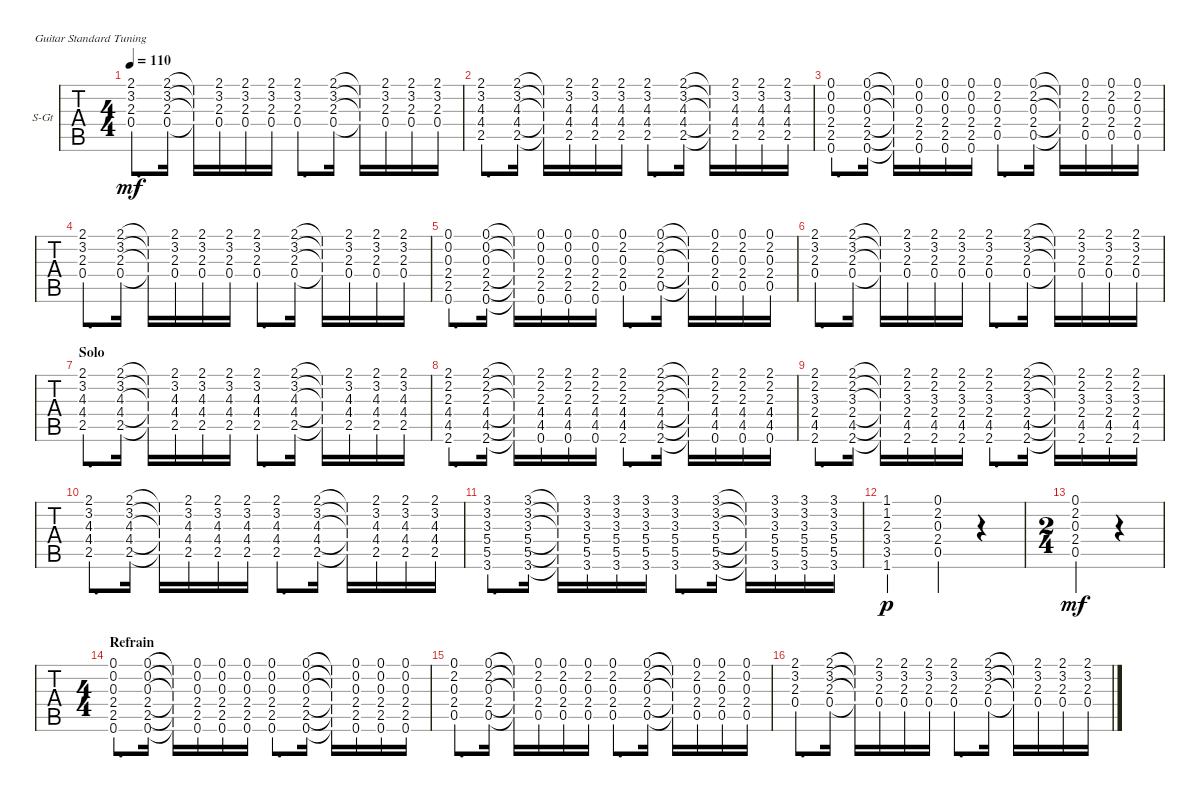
\bracketExtendMode groupsimilarinstruments
\firstSystemTrackNameOrientation horizontal
\otherSystemsTrackNameOrientation horizontal
\track ("Rhythm Guitar " "S-Gt") {instrument acousticguitarsteel}
\staff {tabs}
\tuning (E4 B3 G3 D3 A2 E2)
\ts (4 4)
\tempo 110
\clef g2
\ks c
(2.1 3.2 2.3 0.4).8{d dy mf} (2.1 3.2 2.3 0.4).16 (2.1{t} 3.2{t} 2.3{t} 0.4{t}).16 (2.1 3.2 2.3 0.4).16 (2.1 3.2 2.3 0.4).16 (2.1 3.2 2.3 0.4).16 (2.1 3.2 2.3 0.4).8{d} (2.1 3.2 2.3 0.4).16 (2.1{t} 3.2{t} 2.3{t} 0.4{t}).16 (2.1 3.2 2.3 0.4).16 (2.1 3.2 2.3 0.4).16 (2.1 3.2 2.3 0.4).16 |
(2.1 3.2 4.3 4.4 2.5).8{d} (2.1 3.2 4.3 4.4 2.5).16 (2.1{t} 3.2{t} 4.3{t} 4.4{t} 2.5{t}).16 (2.1 3.2 4.3 4.4 2.5).16 (2.1 3.2 4.3 4.4 2.5).16 (2.1 3.2 4.3 4.4 2.5).16 (2.1 3.2 4.3 4.4 2.5).8{d} (2.1 3.2 4.3 4.4 2.5).16 (2.1{t} 3.2{t} 4.3{t} 4.4{t} 2.5{t}).16 (2.1 3.2 4.3 4.4 2.5).16 (2.1 3.2 4.3 4.4 2.5).16 (2.1 3.2 4.3 4.4 2.5).16 |
(0.1 0.2 0.3 2.4 2.5 0.6).8{d} (0.1 0.2 0.3 2.4 2.5 0.6).16 (0.1{t} 0.2{t} 0.3{t} 2.4{t} 2.5{t} 0.6{t}).16 (0.1 0.2 0.3 2.4 2.5 0.6).16 (0.1 0.2 0.3 2.4 2.5 0.6).16 (0.1 0.2 0.3 2.4 2.5 0.6).16 (0.1 2.2 0.3 2.4 0.5).8{d} (0.1 2.2 0.3 2.4 0.5).16 (0.1{t} 2.2{t} 0.3{t} 2.4{t} 0.5{t}).16 (0.1 2.2 0.3 2.4 0.5).16 (0.1 2.2 0.3 2.4 0.5).16 (0.1 2.2 0.3 2.4 0.5).16 |
(2.1 3.2 2.3 0.4).8{d} (2.1 3.2 2.3 0.4).16 (2.1{t} 3.2{t} 2.3{t} 0.4{t}).16 (2.1 3.2 2.3 0.4).16 (2.1 3.2 2.3 0.4).16 (2.1 3.2 2.3 0.4).16 (2.1 3.2 2.3 0.4).8{d} (2.1 3.2 2.3 0.4).16 (2.1{t} 3.2{t} 2.3{t} 0.4{t}).16 (2.1 3.2 2.3 0.4).16 (2.1 3.2 2.3 0.4).16 (2.1 3.2 2.3 0.4).16 |
(0.1 0.2 0.3 2.4 2.5 0.6).8{d} (0.1 0.2 0.3 2.4 2.5 0.6).16 (0.1{t} 0.2{t} 0.3{t} 2.4{t} 2.5{t} 0.6{t}).16 (0.1 0.2 0.3 2.4 2.5 0.6).16 (0.1 0.2 0.3 2.4 2.5 0.6).16 (0.1 0.2 0.3 2.4 2.5 0.6).16 (0.1 2.2 0.3 2.4 0.5).8{d} (0.1 2.2 0.3 2.4 0.5).16 (0.1{t} 2.2{t} 0.3{t} 2.4{t} 0.5{t}).16 (0.1 2.2 0.3 2.4 0.5).16 (0.1 2.2 0.3 2.4 0.5).16 (0.1 2.2 0.3 2.4 0.5).16 |
(2.1 3.2 2.3 0.4).8{d} (2.1 3.2 2.3 0.4).16 (2.1{t} 3.2{t} 2.3{t} 0.4{t}).16 (2.1 3.2 2.3 0.4).16 (2.1 3.2 2.3 0.4).16 (2.1 3.2 2.3 0.4).16 (2.1 3.2 2.3 0.4).8{d} (2.1 3.2 2.3 0.4).16 (2.1{t} 3.2{t} 2.3{t} 0.4{t}).16 (2.1 3.2 2.3 0.4).16 (2.1 3.2 2.3 0.4).16 (2.1 3.2 2.3 0.4).16 |
\section ("" "Solo")
(2.1 3.2 4.3 4.4 2.5).8{d} (2.1 3.2 4.3 4.4 2.5).16 (2.1{t} 3.2{t} 4.3{t} 4.4{t} 2.5{t}).16 (2.1 3.2 4.3 4.4 2.5).16 (2.1 3.2 4.3 4.4 2.5).16 (2.1 3.2 4.3 4.4 2.5).16 (2.1 3.2 4.3 4.4 2.5).8{d} (2.1 3.2 4.3 4.4 2.5).16 (2.1{t} 3.2{t} 4.3{t} 4.4{t} 2.5{t}).16 (2.1 3.2 4.3 4.4 2.5).16 (2.1 3.2 4.3 4.4 2.5).16 (2.1 3.2 4.3 4.4 2.5).16 |
(2.1 2.2 2.3 4.4 4.5 2.6).8{d} (2.1 2.2 2.3 4.4 4.5 2.6).16 (2.1{t} 2.2{t} 2.3{t} 4.4{t} 4.5{t} 2.6{t}).16 (2.1 2.2 2.3 4.4 4.5 0.6).16 (2.1 2.2 2.3 4.4 4.5 0.6).16 (2.1 2.2 2.3 4.4 4.5 0.6).16 (2.1 2.2 2.3 4.4 4.5 2.6).8{d} (2.1 2.2 2.3 4.4 4.5 2.6).16 (2.1{t} 2.2{t} 2.3{t} 4.4{t} 4.5{t} 2.6{t}).16 (2.1 2.2 2.3 4.4 4.5 0.6).16 (2.1 2.2 2.3 4.4 4.5 0.6).16 (2.1 2.2 2.3 4.4 4.5 0.6).16 |
(2.1 2.2 3.3 2.4 4.5 2.6).8{d} (2.1 2.2 3.3 2.4 4.5 2.6).16 (2.1{t} 2.2{t} 3.3{t} 2.4{t} 4.5{t} 2.6{t}).16 (2.1 2.2 3.3 2.4 4.5 2.6).16 (2.1 2.2 3.3 2.4 4.5 2.6).16 (2.1 2.2 3.3 2.4 4.5 2.6).16 (2.1 2.2 3.3 2.4 4.5 2.6).8{d} (2.1 2.2 3.3 2.4 4.5 2.6).16 (2.1{t} 2.2{t} 3.3{t} 2.4{t} 4.5{t} 2.6{t}).16 (2.1 2.2 3.3 2.4 4.5 2.6).16 (2.1 2.2 3.3 2.4 4.5 2.6).16 (2.1 2.2 3.3 2.4 4.5 2.6).16 |
(2.1 3.2 4.3 4.4 2.5).8{d} (2.1 3.2 4.3 4.4 2.5).16 (2.1{t} 3.2{t} 4.3{t} 4.4{t} 2.5{t}).16 (2.1 3.2 4.3 4.4 2.5).16 (2.1 3.2 4.3 4.4 2.5).16 (2.1 3.2 4.3 4.4 2.5).16 (2.1 3.2 4.3 4.4 2.5).8{d} (2.1 3.2 4.3 4.4 2.5).16 (2.1{t} 3.2{t} 4.3{t} 4.4{t} 2.5{t}).16 (2.1 3.2 4.3 4.4 2.5).16 (2.1 3.2 4.3 4.4 2.5).16 (2.1 3.2 4.3 4.4 2.5).16 |
(3.1 3.2 3.3 5.4 5.5 3.6).8{d} (3.1 3.2 3.3 5.4 5.5 3.6).16 (3.1{t} 3.2{t} 3.3{t} 5.4{t} 5.5{t} 3.6{t}).16 (3.1 3.2 3.3 5.4 5.5 3.6).16 (3.1 3.2 3.3 5.4 5.5 3.6).16 (3.1 3.2 3.3 5.4 5.5 3.6).16 (3.1 3.2 3.3 5.4 5.5 3.6).8{d} (3.1 3.2 3.3 5.4 5.5 3.6).16 (3.1{t} 3.2{t} 3.3{t} 5.4{t} 5.5{t} 3.6{t}).16 (3.1 3.2 3.3 5.4 5.5 3.6).16 (3.1 3.2 3.3 5.4 5.5 3.6).16 (3.1 3.2 3.3 5.4 5.5 3.6).16 |
(1.1{ac} 1.2{ac} 2.3{ac} 3.4{ac} 3.5{ac} 1.6{ac}).2{dy p} (0.1{ac} 2.2{ac} 0.3{ac} 2.4{ac} 0.5{ac}).4 r.4 |
\ts (2 4)
(0.1 2.2 0.3 2.4 0.5).4{dy mf} r.4 |
\ts (4 4)
\section ("" "Refrain")
(0.1 0.2 0.3 2.4 2.5 0.6).8{d} (0.1 0.2 0.3 2.4 2.5 0.6).16 (0.1{t} 0.2{t} 0.3{t} 2.4{t} 2.5{t} 0.6{t}).16 (0.1 0.2 0.3 2.4 2.5 0.6).16 (0.1 0.2 0.3 2.4 2.5 0.6).16 (0.1 0.2 0.3 2.4 2.5 0.6).16 (0.1 0.2 0.3 2.4 2.5 0.6).8{d} (0.1 0.2 0.3 2.4 2.5 0.6).16 (0.1{t} 0.2{t} 0.3{t} 2.4{t} 2.5{t} 0.6{t}).16 (0.1 0.2 0.3 2.4 2.5 0.6).16 (0.1 0.2 0.3 2.4 2.5 0.6).16 (0.1 0.2 0.3 2.4 2.5 0.6).16 |
(0.1 2.2 0.3 2.4 0.5).8{d} (0.1 2.2 0.3 2.4 0.5).16 (0.1{t} 2.2{t} 0.3{t} 2.4{t} 0.5{t}).16 (0.1 2.2 0.3 2.4 0.5).16 (0.1 2.2 0.3 2.4 0.5).16 (0.1 2.2 0.3 2.4 0.5).16 (0.1 2.2 0.3 2.4 0.5).8{d} (0.1 2.2 0.3 2.4 0.5).16 (0.1{t} 2.2{t} 0.3{t} 2.4{t} 0.5{t}).16 (0.1 2.2 0.3 2.4 0.5).16 (0.1 2.2 0.3 2.4 0.5).16 (0.1 0.2 0.3 2.4 0.5).16 |
(2.1 3.2 2.3 0.4).8{d} (2.1 3.2 2.3 0.4).16 (2.1{t} 3.2{t} 2.3{t} 0.4{t}).16 (2.1 3.2 2.3 0.4).16 (2.1 3.2 2.3 0.4).16 (2.1 3.2 2.3 0.4).16 (2.1 3.2 2.3 0.4).8{d} (2.1 3.2 2.3 0.4).16 (2.1{t} 3.2{t} 2.3{t} 0.4{t}).16 (2.1 3.2 2.3 0.4).16 (2.1 3.2 2.3 0.4).16 (2.1 3.2 2.3 0.4).16
